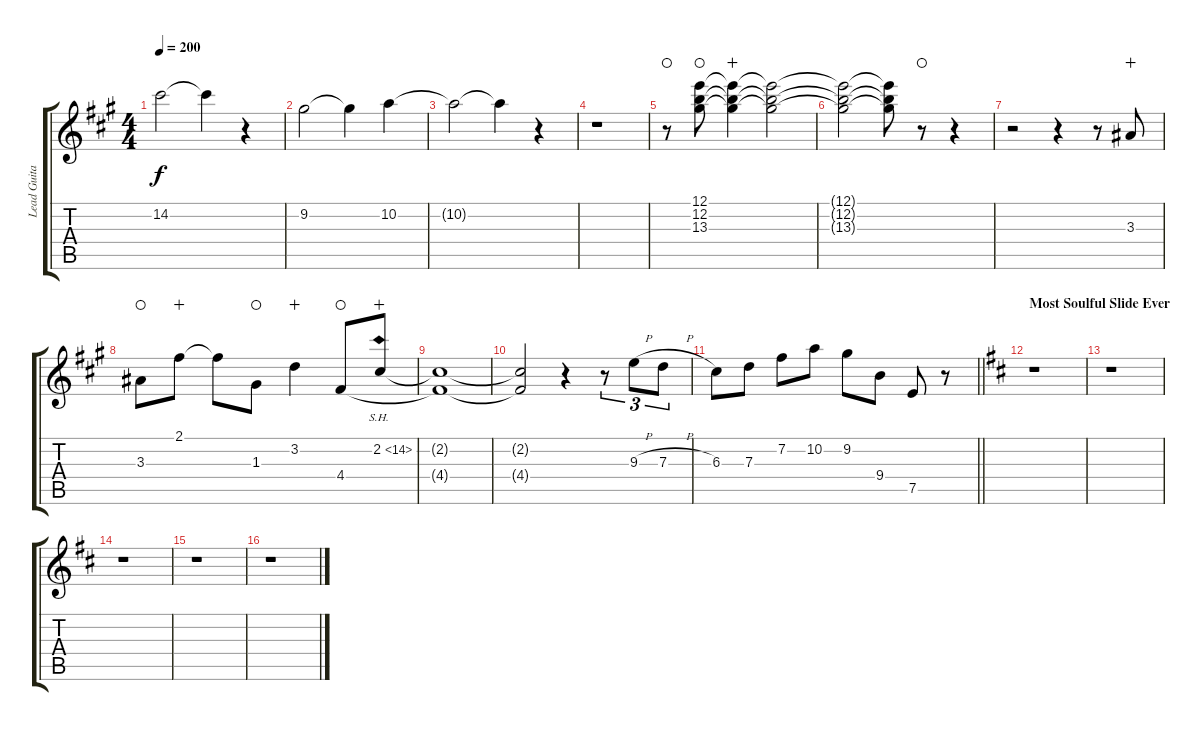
\track ("Lead Guitar 1" "Lead Guita") {instrument distortionguitar}
\staff {score tabs}
\tuning (E4 B3 G3 D3 A2 D2) {hide}
\ts (4 4)
\tempo 200
\clef g2
\ks a
14.2{t}.2{dy f} 14.2{t}.4 r.4 |
9.2.2 9.2{t}.4 10.2.4 |
10.2{t}.2 10.2{t}.4 r.4 |
r.1 |
r.8{waho} (12.1 12.2 13.3).8{volume 16 balance 1 instrument distortionguitar waho} (12.1{t} 12.2{t} 13.3{t}).4{wahc} (12.1{t} 12.2{t} 13.3{t}).2 |
(12.1{t} 12.2{t} 13.3{t}).2 (12.1{t} 12.2{t} 13.3{t}).8 r.8{waho} r.4 |
r.2 r.4 r.8 3.3.8{wahc} |
3.3.8{waho} 2.1.8{wahc} 2.1{t}.8 1.3.8{waho} 3.2.4{wahc} 4.4.8{waho} 2.2{sh 12}.8{wahc} |
(2.2{t} 4.4{t}).1 |
(2.2{t} 4.4{t}).2 r.4 r.8{tu (3 2)} 9.3{h}.8{tu (3 2) balance 1 instrument distortionguitar} 7.3{h}.8{tu (3 2)} |
\barLineRight lightlight
6.3.8 7.3.8 7.2.8 10.2.8 9.2.8 9.4.8 7.5.8 r.8 |
\section ("" "Most Soulful Slide Ever")
\ks bminor
r.1 |
r.1 |
r.1 |
r.1 |
r.1
